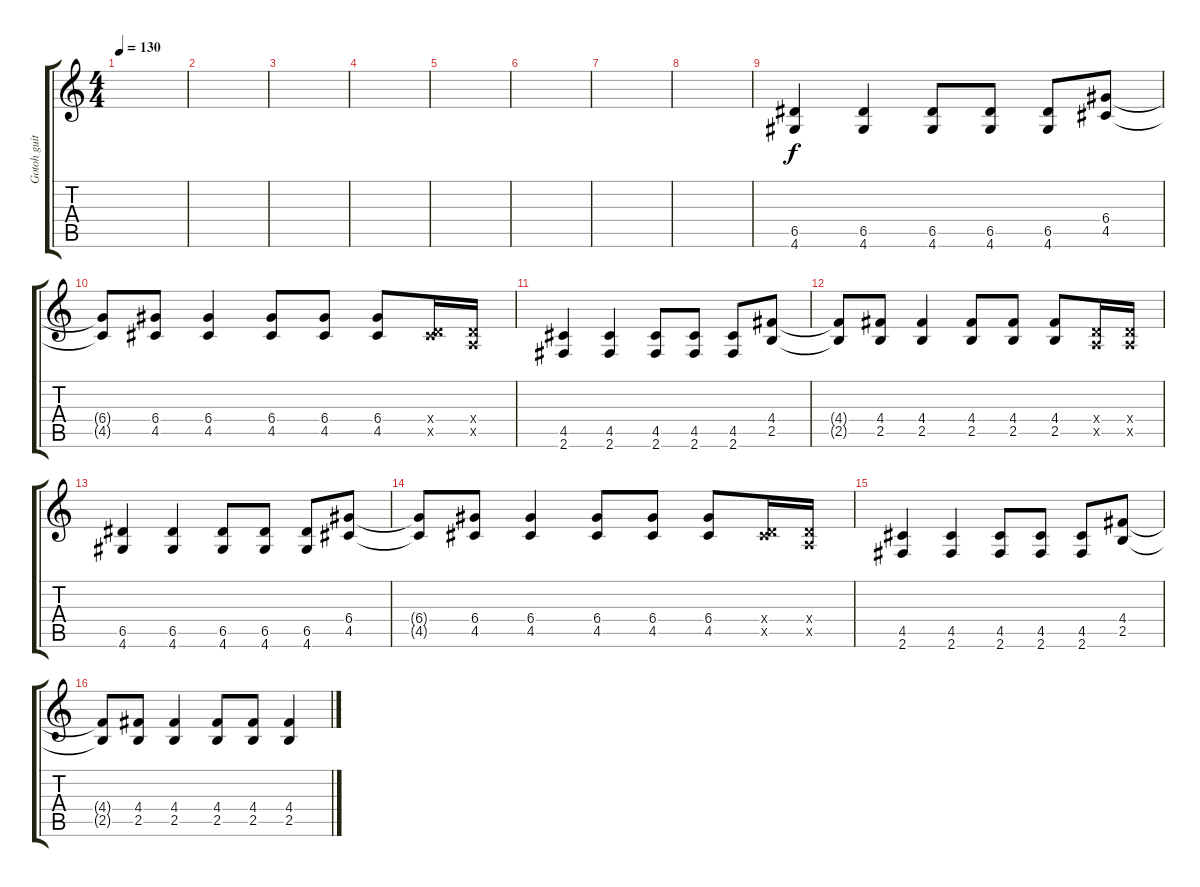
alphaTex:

\track ("Gotoh guitar" "Gotoh guit") {instrument distortionguitar}
\staff {score tabs}
\tuning (E4 B3 G3 D3 A2 E2) {hide}
\ts (4 4)
\tempo 130
\clef g2
\ks c
|
|
|
|
|
|
|
|
(6.5 4.6).4 (6.5 4.6).4 (6.5 4.6).8 (6.5 4.6).8 (6.5 4.6).8 (6.4 4.5).8 |
(6.4{t} 4.5{t}).8 (6.4 4.5).8 (6.4 4.5).4 (6.4 4.5).8 (6.4 4.5).8 (6.4 4.5).8 (0.4{x} 4.5{x}).16 (0.4{x} 0.5{x}).16 |
(4.5 2.6).4 (4.5 2.6).4 (4.5 2.6).8 (4.5 2.6).8 (4.5 2.6).8 (4.4 2.5).8 |
(4.4{t} 2.5{t}).8 (4.4 2.5).8 (4.4 2.5).4 (4.4 2.5).8 (4.4 2.5).8 (4.4 2.5).8 (0.4{x} 0.5{x}).16 (0.4{x} 0.5{x}).16 |
(6.5 4.6).4 (6.5 4.6).4 (6.5 4.6).8 (6.5 4.6).8 (6.5 4.6).8 (6.4 4.5).8 |
(6.4{t} 4.5{t}).8 (6.4 4.5).8 (6.4 4.5).4 (6.4 4.5).8 (6.4 4.5).8 (6.4 4.5).8 (0.4{x} 4.5{x}).16 (0.4{x} 0.5{x}).16 |
(4.5 2.6).4 (4.5 2.6).4 (4.5 2.6).8 (4.5 2.6).8 (4.5 2.6).8 (4.4 2.5).8 |
(4.4{t} 2.5{t}).8 (4.4 2.5).8 (4.4 2.5).4 (4.4 2.5).8 (4.4 2.5).8 (4.4 2.5).4
